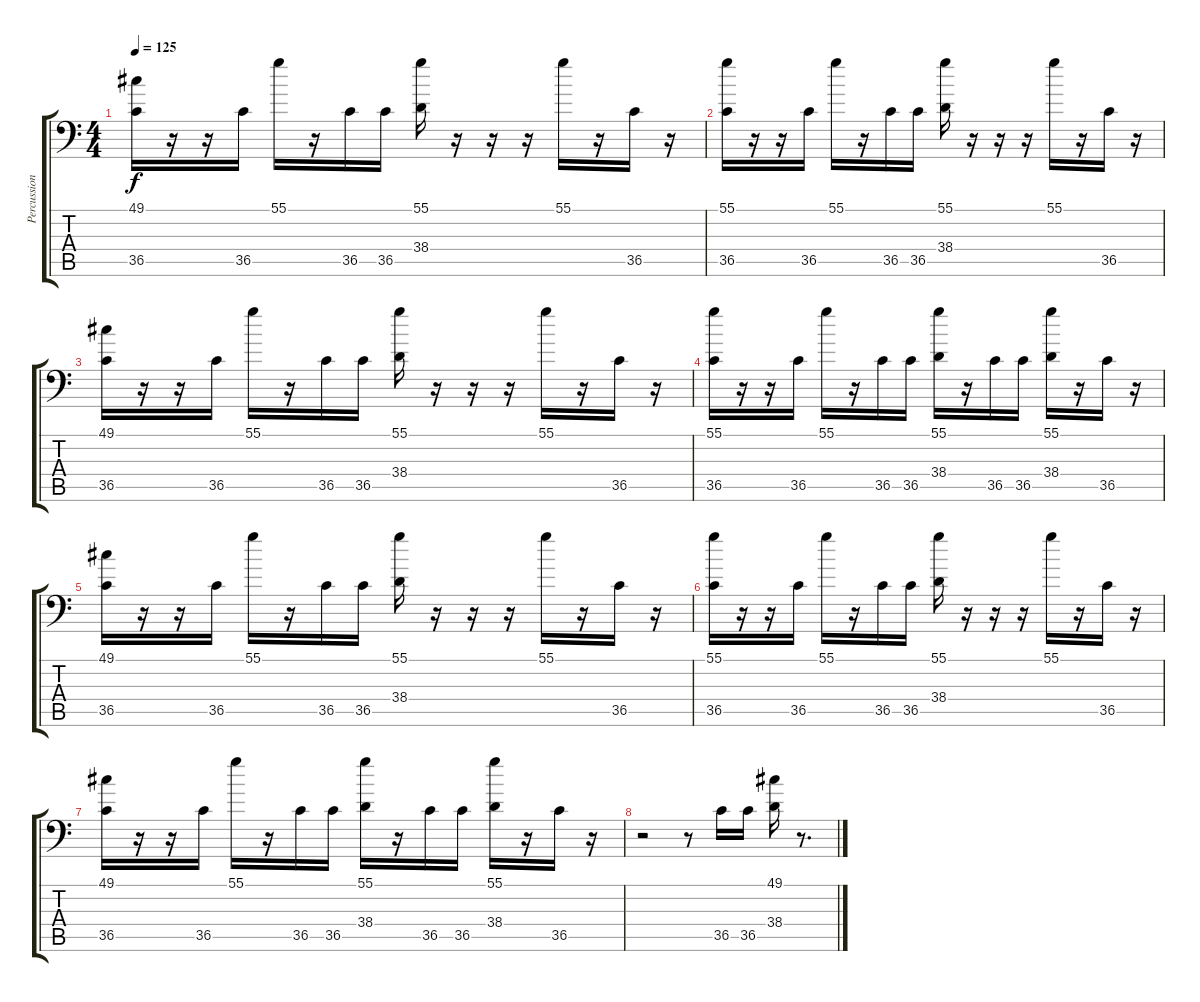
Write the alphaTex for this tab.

\track ("Percussions" "Percussion") {instrument acousticgrandpiano}
\staff {score tabs}
\tuning (C-1 C-1 C-1 C-1 C-1 C-1) {hide}
\ts (4 4)
\tempo 125
\clef f4
\ks c
(49.1 36.5).16{dy f} r.16 r.16 36.5.16 55.1.16 r.16 36.5.16 36.5.16 (55.1 38.4).16 r.16 r.16 r.16 55.1.16 r.16 36.5.16 r.16 |
(55.1 36.5).16 r.16 r.16 36.5.16 55.1.16 r.16 36.5.16 36.5.16 (55.1 38.4).16 r.16 r.16 r.16 55.1.16 r.16 36.5.16 r.16 |
(49.1 36.5).16 r.16 r.16 36.5.16 55.1.16 r.16 36.5.16 36.5.16 (55.1 38.4).16 r.16 r.16 r.16 55.1.16 r.16 36.5.16 r.16 |
(55.1 36.5).16 r.16 r.16 36.5.16 55.1.16 r.16 36.5.16 36.5.16 (55.1 38.4).16 r.16 36.5.16 36.5.16 (55.1 38.4).16 r.16 36.5.16 r.16 |
(49.1 36.5).16 r.16 r.16 36.5.16 55.1.16 r.16 36.5.16 36.5.16 (55.1 38.4).16 r.16 r.16 r.16 55.1.16 r.16 36.5.16 r.16 |
(55.1 36.5).16 r.16 r.16 36.5.16 55.1.16 r.16 36.5.16 36.5.16 (55.1 38.4).16 r.16 r.16 r.16 55.1.16 r.16 36.5.16 r.16 |
(49.1 36.5).16 r.16 r.16 36.5.16 55.1.16 r.16 36.5.16 36.5.16 (55.1 38.4).16 r.16 36.5.16 36.5.16 (55.1 38.4).16 r.16 36.5.16 r.16 |
r.2 r.8 36.5.16 36.5.16 (49.1 38.4).16 r.8{d}
